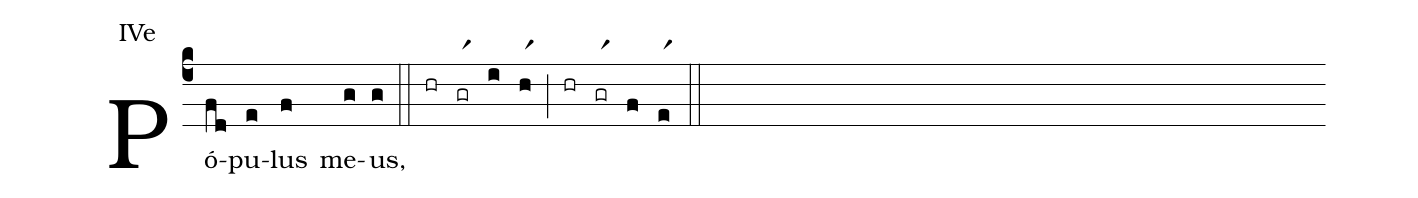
annotation: IVe;
%%
(c4) Pó(fd)pu(e)lus(f) me(g)us,(g) (::) (hr)(grr1)(i)(hr1)(;)(hr)(grr1)(f)(er1)(::)
